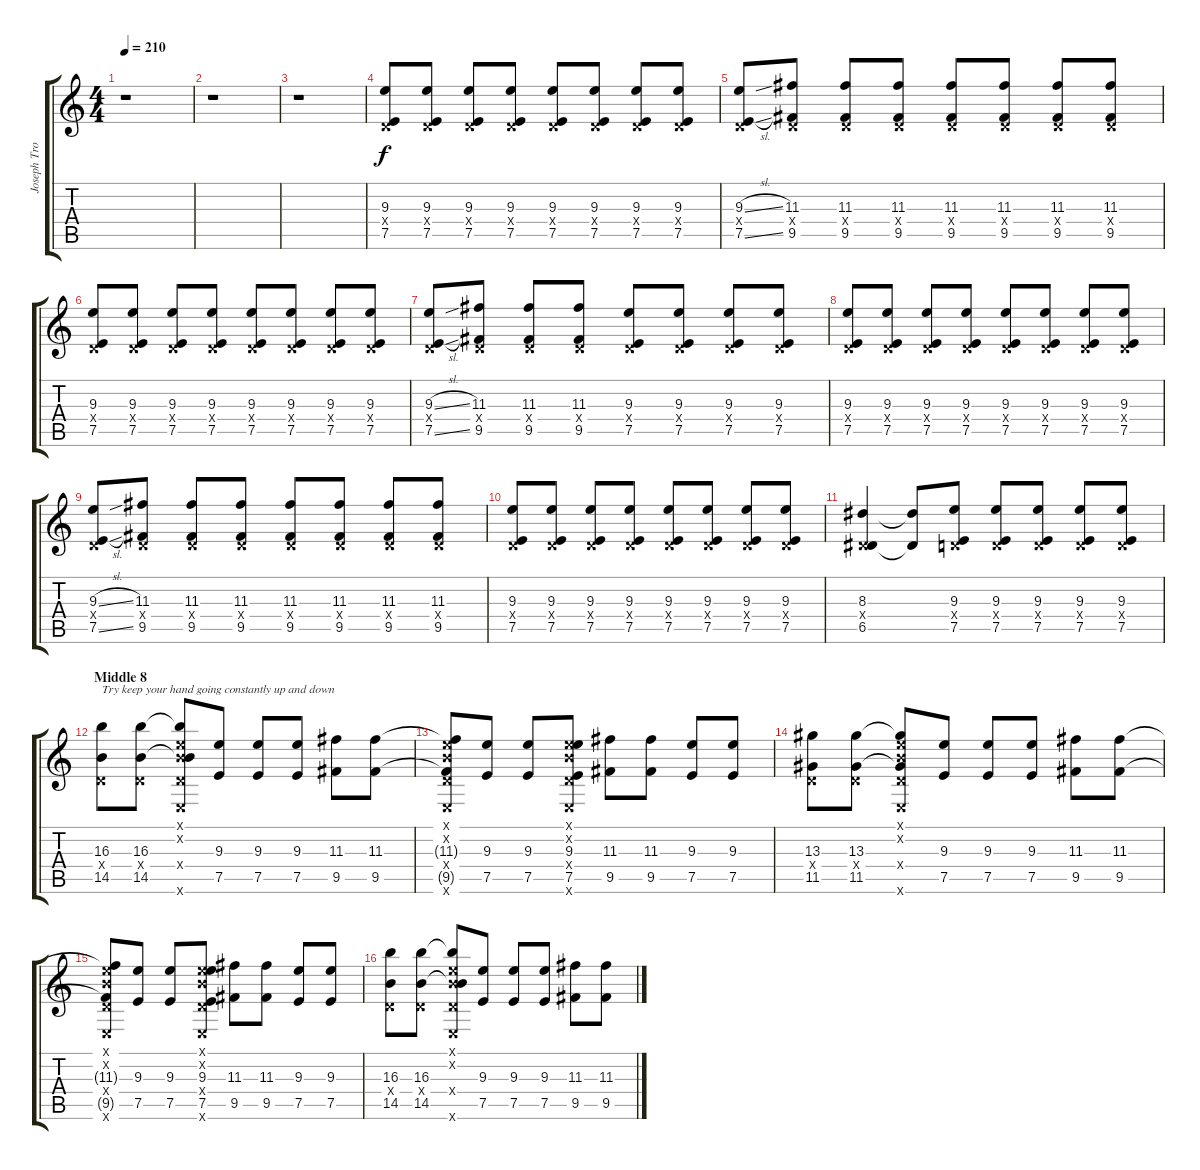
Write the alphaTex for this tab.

\track ("Joseph Trohman (Lead Guitar)" "Joseph Tro") {instrument distortionguitar}
\staff {score tabs}
\tuning (E4 B3 G3 D3 A2 E2) {hide}
\ts (4 4)
\tempo 210
\clef g2
\ks c
r.1{dy f} |
r.1 |
r.1 |
(9.3 0.4{x} 7.5).8{instrument distortionguitar} (9.3 0.4{x} 7.5).8 (9.3 0.4{x} 7.5).8 (9.3 0.4{x} 7.5).8 (9.3 0.4{x} 7.5).8 (9.3 0.4{x} 7.5).8 (9.3 0.4{x} 7.5).8 (9.3 0.4{x} 7.5).8 |
(9.3{sl} 0.4{x} 7.5{sl}).8 (11.3 0.4{x} 9.5).8 (11.3 0.4{x} 9.5).8 (11.3 0.4{x} 9.5).8 (11.3 0.4{x} 9.5).8 (11.3 0.4{x} 9.5).8 (11.3 0.4{x} 9.5).8 (11.3 0.4{x} 9.5).8 |
(9.3 0.4{x} 7.5).8 (9.3 0.4{x} 7.5).8 (9.3 0.4{x} 7.5).8 (9.3 0.4{x} 7.5).8 (9.3 0.4{x} 7.5).8 (9.3 0.4{x} 7.5).8 (9.3 0.4{x} 7.5).8 (9.3 0.4{x} 7.5).8 |
(9.3{sl} 0.4{x} 7.5{sl}).8 (11.3 0.4{x} 9.5).8 (11.3 0.4{x} 9.5).8 (11.3 0.4{x} 9.5).8 (9.3 0.4{x} 7.5).8 (9.3 0.4{x} 7.5).8 (9.3 0.4{x} 7.5).8 (9.3 0.4{x} 7.5).8 |
(9.3 0.4{x} 7.5).8 (9.3 0.4{x} 7.5).8 (9.3 0.4{x} 7.5).8 (9.3 0.4{x} 7.5).8 (9.3 0.4{x} 7.5).8 (9.3 0.4{x} 7.5).8 (9.3 0.4{x} 7.5).8 (9.3 0.4{x} 7.5).8 |
(9.3{sl} 0.4{x} 7.5{sl}).8 (11.3 0.4{x} 9.5).8 (11.3 0.4{x} 9.5).8 (11.3 0.4{x} 9.5).8 (11.3 0.4{x} 9.5).8 (11.3 0.4{x} 9.5).8 (11.3 0.4{x} 9.5).8 (11.3 0.4{x} 9.5).8 |
(9.3 0.4{x} 7.5).8 (9.3 0.4{x} 7.5).8 (9.3 0.4{x} 7.5).8 (9.3 0.4{x} 7.5).8 (9.3 0.4{x} 7.5).8 (9.3 0.4{x} 7.5).8 (9.3 0.4{x} 7.5).8 (9.3 0.4{x} 7.5).8 |
(8.3 0.4{x} 6.5).4 (8.3{t} 6.5{t}).8 (9.3 0.4{x} 7.5).8 (9.3 0.4{x} 7.5).8 (9.3 0.4{x} 7.5).8 (9.3 0.4{x} 7.5).8 (9.3 0.4{x} 7.5).8 |
\section ("" "Middle 8")
(16.3 0.4{x} 14.5).8{txt "Try keep your hand going constantly up and down"} (16.3 0.4{x} 14.5).8 (0.1{x} 0.2{x} 16.3{t} 0.4{x} 14.5{t} 0.6{x}).8 (9.3 7.5).8 (9.3 7.5).8 (9.3 7.5).8 (11.3 9.5).8 (11.3 9.5).8 |
(0.1{x} 0.2{x} 11.3{t} 0.4{x} 9.5{t} 0.6{x}).8 (9.3 7.5).8 (9.3 7.5).8 (0.1{x} 0.2{x} 9.3 0.4{x} 7.5 0.6{x}).8 (11.3 9.5).8 (11.3 9.5).8 (9.3 7.5).8 (9.3 7.5).8 |
(13.3 0.4{x} 11.5).8 (13.3 0.4{x} 11.5).8 (0.1{x} 0.2{x} 13.3{t} 0.4{x} 11.5{t} 0.6{x}).8 (9.3 7.5).8 (9.3 7.5).8 (9.3 7.5).8 (11.3 9.5).8 (11.3 9.5).8 |
(0.1{x} 0.2{x} 11.3{t} 0.4{x} 9.5{t} 0.6{x}).8 (9.3 7.5).8 (9.3 7.5).8 (0.1{x} 0.2{x} 9.3 0.4{x} 7.5 0.6{x}).8 (11.3 9.5).8 (11.3 9.5).8 (9.3 7.5).8 (9.3 7.5).8 |
(16.3 0.4{x} 14.5).8 (16.3 0.4{x} 14.5).8 (0.1{x} 0.2{x} 16.3{t} 0.4{x} 14.5{t} 0.6{x}).8 (9.3 7.5).8 (9.3 7.5).8 (9.3 7.5).8 (11.3 9.5).8 (11.3 9.5).8
